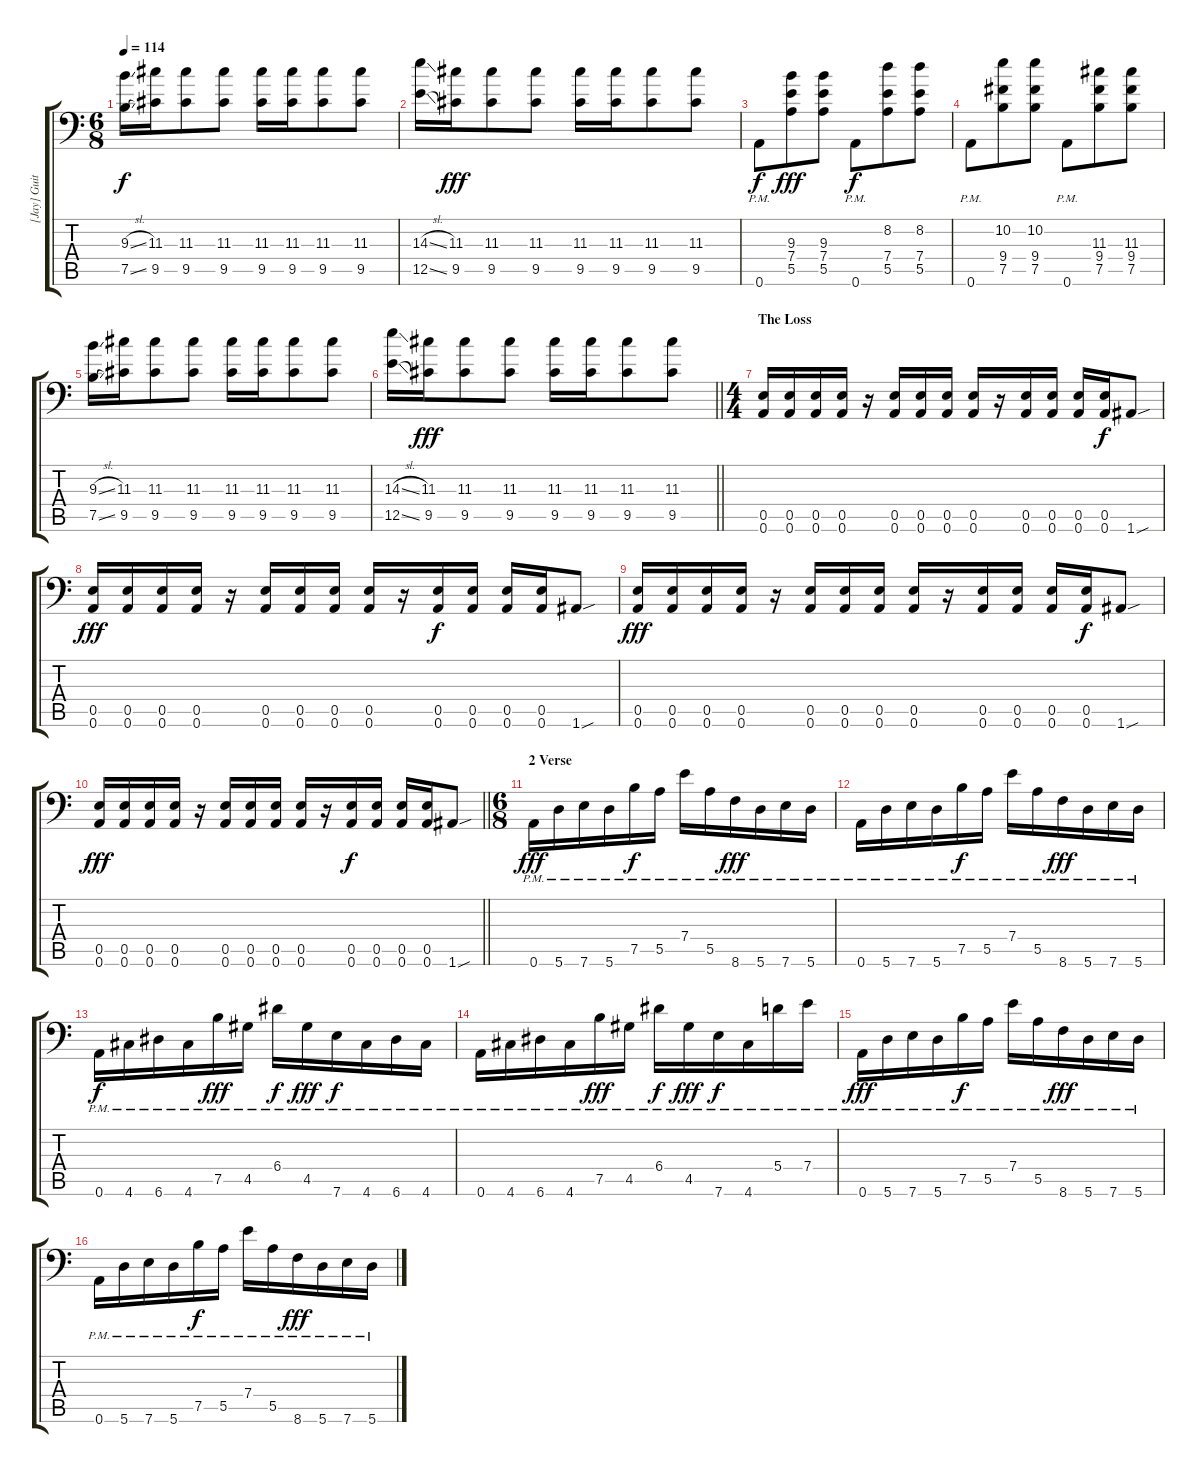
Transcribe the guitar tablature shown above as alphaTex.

\track ("[Jay] Guitar #1" "[Jay] Guit") {solo instrument distortionguitar}
\staff {score tabs}
\tuning (B3 Gb3 D3 A2 E2 A1) {hide}
\ts (6 8)
\tempo 114
\clef f4
\ks c
(9.3{sl} 7.5{sl}).16{dy f} (11.3 9.5).16 (11.3 9.5).8 (11.3 9.5).8 (11.3 9.5).16 (11.3 9.5).16 (11.3 9.5).8 (11.3 9.5).8 |
(14.3{sl} 12.5{sl}).16 (11.3 9.5).16{dy fff} (11.3 9.5).8 (11.3 9.5).8 (11.3 9.5).16 (11.3 9.5).16 (11.3 9.5).8 (11.3 9.5).8 |
0.6{pm}.8{dy f} (9.3 7.4 5.5).8{dy fff} (9.3 7.4 5.5).8 0.6{pm}.8{dy f} (8.2 7.4 5.5).8 (8.2 7.4 5.5).8 |
0.6{pm}.8 (10.2 9.4 7.5).8 (10.2 9.4 7.5).8 0.6{pm}.8 (11.3 9.4 7.5).8 (11.3 9.4 7.5).8 |
(9.3{sl} 7.5{sl}).16 (11.3 9.5).16 (11.3 9.5).8 (11.3 9.5).8 (11.3 9.5).16 (11.3 9.5).16 (11.3 9.5).8 (11.3 9.5).8 |
\barLineRight lightlight
(14.3{sl} 12.5{sl}).16 (11.3 9.5).16{dy fff} (11.3 9.5).8 (11.3 9.5).8 (11.3 9.5).16 (11.3 9.5).16 (11.3 9.5).8 (11.3 9.5).8 |
\ts (4 4)
\section ("" "The Loss")
(0.5 0.6).16 (0.5 0.6).16 (0.5 0.6).16 (0.5 0.6).16 r.16 (0.5 0.6).16 (0.5 0.6).16 (0.5 0.6).16 (0.5 0.6).16 r.16 (0.5 0.6).16 (0.5 0.6).16 (0.5 0.6).16 (0.5 0.6).16{dy f} 1.6{sou}.8 |
(0.5 0.6).16{dy fff} (0.5 0.6).16 (0.5 0.6).16 (0.5 0.6).16 r.16 (0.5 0.6).16 (0.5 0.6).16 (0.5 0.6).16 (0.5 0.6).16 r.16 (0.5 0.6).16{dy f} (0.5 0.6).16 (0.5 0.6).16 (0.5 0.6).16 1.6{sou}.8 |
(0.5 0.6).16{dy fff} (0.5 0.6).16 (0.5 0.6).16 (0.5 0.6).16 r.16 (0.5 0.6).16 (0.5 0.6).16 (0.5 0.6).16 (0.5 0.6).16 r.16 (0.5 0.6).16 (0.5 0.6).16 (0.5 0.6).16 (0.5 0.6).16{dy f} 1.6{sou}.8 |
\barLineRight lightlight
(0.5 0.6).16{dy fff} (0.5 0.6).16 (0.5 0.6).16 (0.5 0.6).16 r.16 (0.5 0.6).16 (0.5 0.6).16 (0.5 0.6).16 (0.5 0.6).16 r.16 (0.5 0.6).16{dy f} (0.5 0.6).16 (0.5 0.6).16 (0.5 0.6).16 1.6{sou}.8 |
\ts (6 8)
\section ("" "2 Verse ")
0.6{pm}.16{dy fff} 5.6{pm}.16 7.6{pm}.16 5.6{pm}.16 7.5{pm}.16{dy f} 5.5{pm}.16 7.4{pm}.16 5.5{pm}.16 8.6{pm}.16{dy fff} 5.6{pm}.16 7.6{pm}.16 5.6{pm}.16 |
0.6{pm}.16 5.6{pm}.16 7.6{pm}.16 5.6{pm}.16 7.5{pm}.16{dy f} 5.5{pm}.16 7.4{pm}.16 5.5{pm}.16 8.6{pm}.16{dy fff} 5.6{pm}.16 7.6{pm}.16 5.6{pm}.16 |
0.6{pm}.16{dy f} 4.6{pm}.16 6.6{pm}.16 4.6{pm}.16 7.5{pm}.16{dy fff} 4.5{pm}.16 6.4{pm}.16{dy f} 4.5{pm}.16{dy fff} 7.6{pm}.16{dy f} 4.6{pm}.16 6.6{pm}.16 4.6{pm}.16 |
0.6{pm}.16 4.6{pm}.16 6.6{pm}.16 4.6{pm}.16 7.5{pm}.16{dy fff} 4.5{pm}.16 6.4{pm}.16{dy f} 4.5{pm}.16{dy fff} 7.6{pm}.16{dy f} 4.6{pm}.16 5.4{pm}.16 7.4{pm}.16 |
0.6{pm}.16{dy fff} 5.6{pm}.16 7.6{pm}.16 5.6{pm}.16 7.5{pm}.16{dy f} 5.5{pm}.16 7.4{pm}.16 5.5{pm}.16 8.6{pm}.16{dy fff} 5.6{pm}.16 7.6{pm}.16 5.6{pm}.16 |
0.6{pm}.16 5.6{pm}.16 7.6{pm}.16 5.6{pm}.16 7.5{pm}.16{dy f} 5.5{pm}.16 7.4{pm}.16 5.5{pm}.16 8.6{pm}.16{dy fff} 5.6{pm}.16 7.6{pm}.16 5.6{pm}.16
